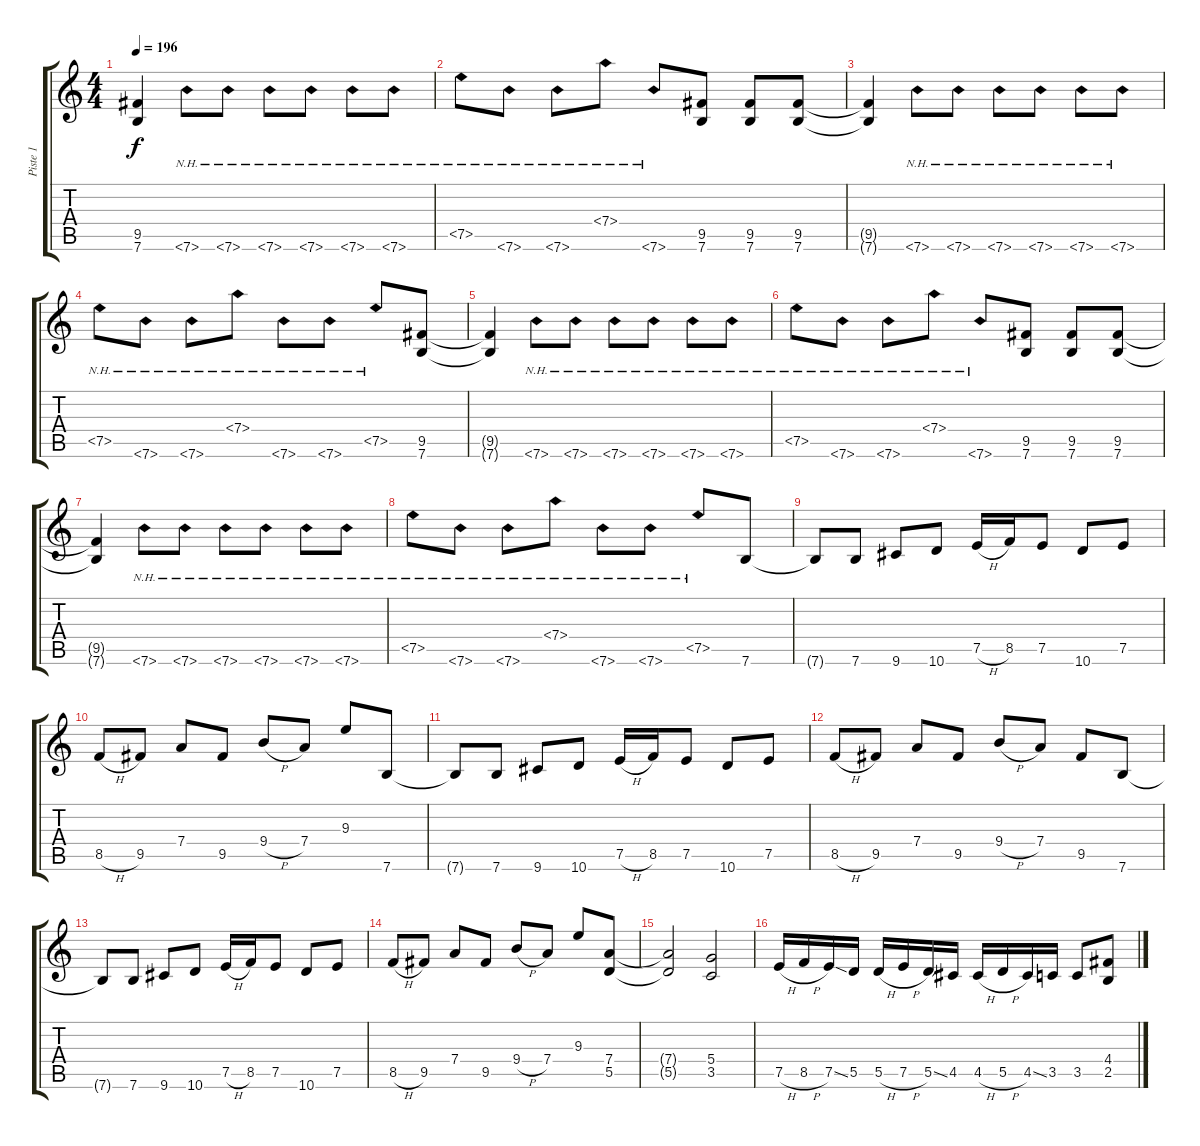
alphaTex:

\track ("Piste 1" "Piste 1") {instrument distortionguitar}
\staff {score tabs}
\tuning (E4 B3 G3 D3 A2 E2) {hide}
\ts (4 4)
\tempo 196
\clef g2
\ks c
(9.5 7.6).4{dy f instrument distortionguitar} 7.6{nh}.8 7.6{nh}.8 7.6{nh}.8 7.6{nh}.8 7.6{nh}.8 7.6{nh}.8 |
7.5{nh}.8 7.6{nh}.8 7.6{nh}.8 7.4{nh}.8 7.6{nh}.8 (9.5 7.6).8 (9.5 7.6).8 (9.5 7.6).8 |
(9.5{t} 7.6{t}).4 7.6{nh}.8 7.6{nh}.8 7.6{nh}.8 7.6{nh}.8 7.6{nh}.8 7.6{nh}.8 |
7.5{nh}.8 7.6{nh}.8 7.6{nh}.8 7.4{nh}.8 7.6{nh}.8 7.6{nh}.8 7.5{nh}.8 (9.5 7.6).8 |
(9.5{t} 7.6{t}).4 7.6{nh}.8 7.6{nh}.8 7.6{nh}.8 7.6{nh}.8 7.6{nh}.8 7.6{nh}.8 |
7.5{nh}.8 7.6{nh}.8 7.6{nh}.8 7.4{nh}.8 7.6{nh}.8 (9.5 7.6).8 (9.5 7.6).8 (9.5 7.6).8 |
(9.5{t} 7.6{t}).4 7.6{nh}.8 7.6{nh}.8 7.6{nh}.8 7.6{nh}.8 7.6{nh}.8 7.6{nh}.8 |
7.5{nh}.8 7.6{nh}.8 7.6{nh}.8 7.4{nh}.8 7.6{nh}.8 7.6{nh}.8 7.5{nh}.8 7.6.8 |
7.6{t}.8 7.6.8 9.6.8 10.6.8 7.5{h}.16 8.5.16 7.5.8 10.6.8 7.5.8 |
8.5{h}.8 9.5.8 7.4.8 9.5.8 9.4{h}.8 7.4.8 9.3.8 7.6.8 |
7.6{t}.8 7.6.8 9.6.8 10.6.8 7.5{h}.16 8.5.16 7.5.8 10.6.8 7.5.8 |
8.5{h}.8 9.5.8 7.4.8 9.5.8 9.4{h}.8 7.4.8 9.5.8 7.6.8 |
7.6{t}.8 7.6.8 9.6.8 10.6.8 7.5{h}.16 8.5.16 7.5.8 10.6.8 7.5.8 |
8.5{h}.8 9.5.8 7.4.8 9.5.8 9.4{h}.8 7.4.8 9.3.8 (7.4 5.5).8 |
(7.4{t} 5.5{t}).2 (5.4 3.5).2 |
7.5{h}.16 8.5{h}.16 7.5{ss}.16 5.5.16 5.5{h}.16 7.5{h}.16 5.5{ss}.16 4.5.16 4.5{h}.16 5.5{h}.16 4.5{ss}.16 3.5.16 3.5.8 (4.4 2.5).8
